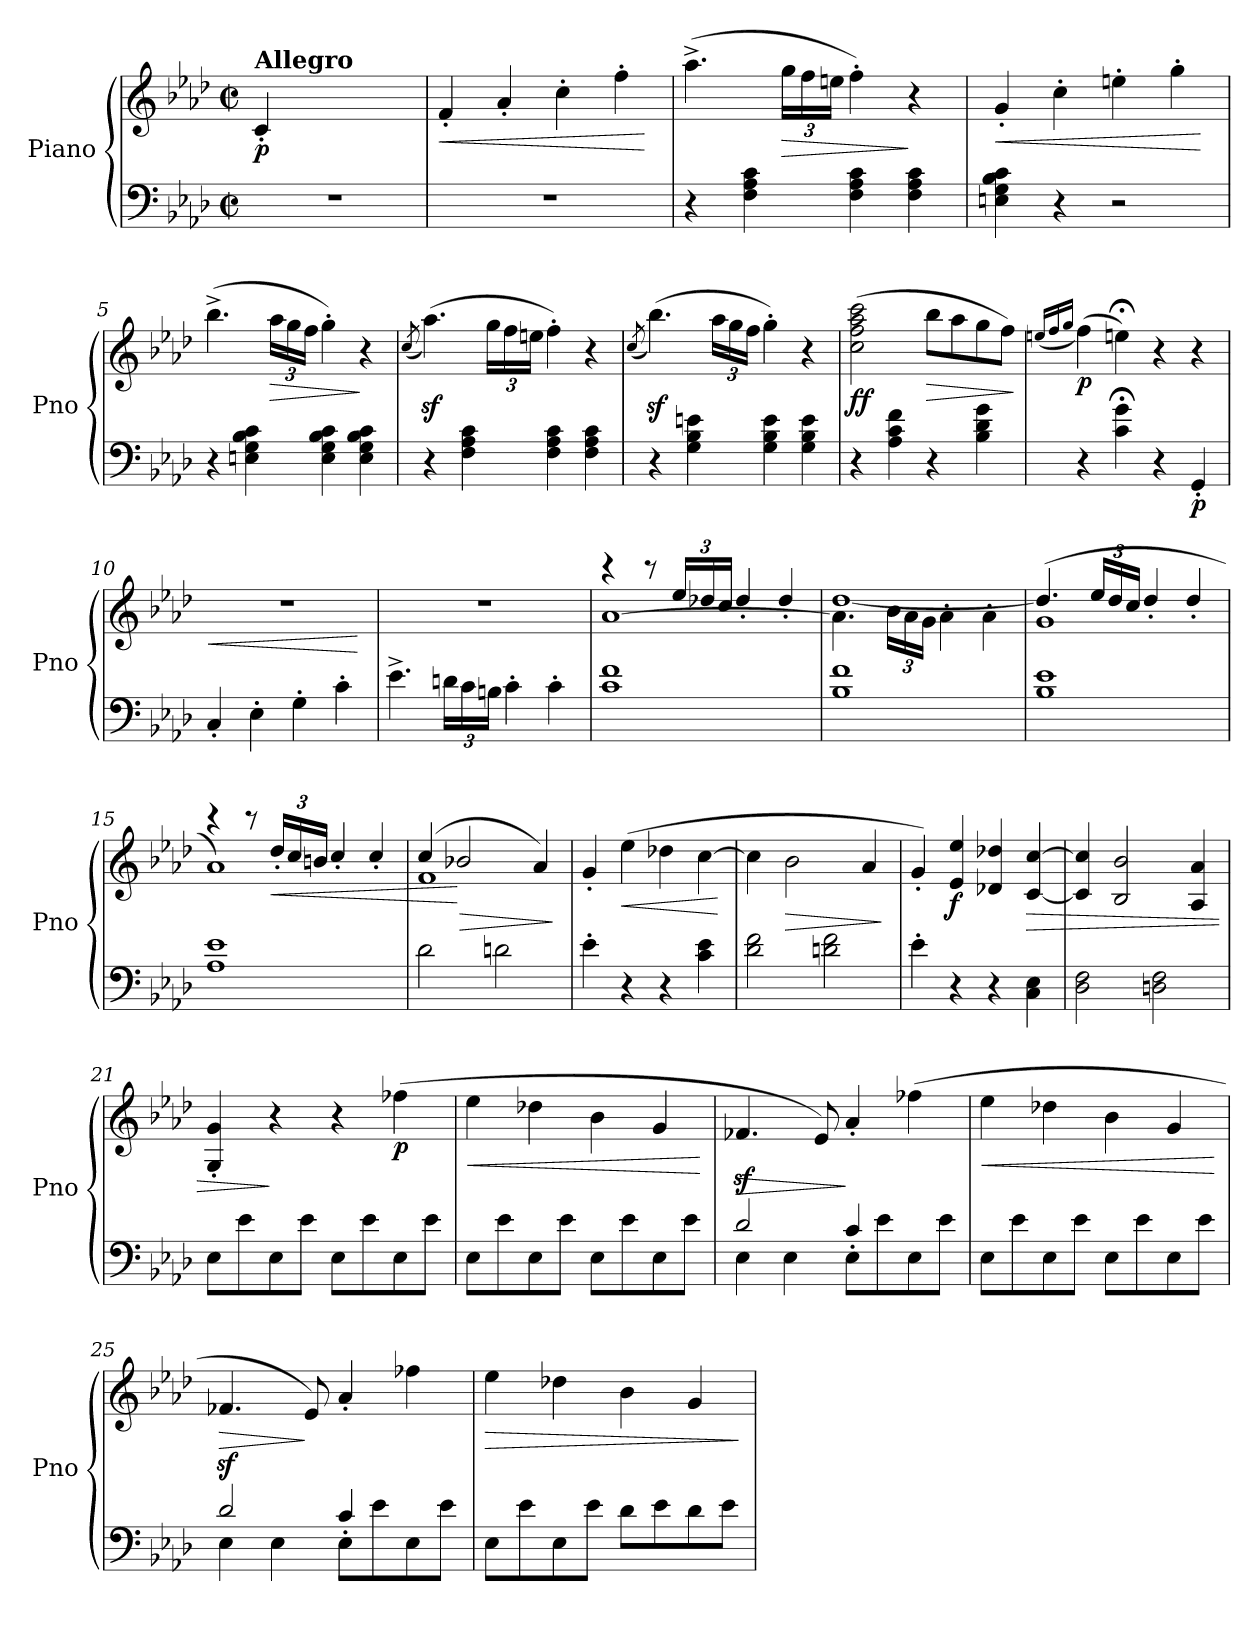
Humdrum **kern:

**kern	**kern	**dynam
*part1	*part1	*part1
*staff2	*staff1	*staff1/2
*I"Piano	*	*
*I'Pno	*	*
*clefF4	*clefG2	*
*k[b-e-a-d-]	*k[b-e-a-d-]	*
*M2/2	*M2/2	*
*met(c|)	*met(c|)	*
=1	=1	=1
!	!LO:TX:a:B:t=Allegro	!
!	!	!LO:DY:b
1r	4c'/	p
.	2.ryy	.
=2	=2	=2
!	!	!LO:HP:b
1r	4f'/	<
.	4a-'/	.
.	4cc'\	.
.	4ff'\	.
.	.	[
=3	=3	=3
4r	(>4.aa-^\	.
4F\ 4A-\ 4c\	.	.
*	*Xbrackettup	*
!	!	!LO:HP:b
.	24gg\LL	>
.	24ff\	.
.	24een\JJ	.
4F\ 4A-\ 4c\	4ff'\)	.
4F\ 4A-\ 4c\	4r	]
=4	=4	=4
!	!	!LO:HP:b
4En\ 4G\ 4B-\ 4c\	4g'/	<
4r	4cc'\	.
2r	4een'\	.
.	4gg'\	.
.	.	[
=5	=5	=5
4r	(>4.bb-^\	.
4En\ 4G\ 4B-\ 4c\	.	.
!	!	!LO:HP:b
.	24aa-\LL	>
.	24gg\	.
.	24ff\JJ	.
4E\ 4G\ 4B-\ 4c\	4gg'\)	.
4E\ 4G\ 4B-\ 4c\	4r	]
=6	=6	=6
.	(>8qcc/	.
4r	(>4.aa-z<\)	.
4F\ 4A-\ 4c\	.	.
.	24gg\LL	.
.	24ff\	.
.	24een\JJ	.
4F\ 4A-\ 4c\	4ff'\)	.
4F\ 4A-\ 4c\	4r	.
!!LO:LB:g=z
=7	=7	=7
.	(>8qcc/	.
4r	(>4.bb-z<\)	.
4G\ 4B-\ 4en\	.	.
.	24aa-\LL	.
.	24gg\	.
.	24ff\JJ	.
4G\ 4B-\ 4e\	4gg'\)	.
4G\ 4B-\ 4e\	4r	.
=8	=8	=8
!	!	!LO:DY:b
4r	(>2cc\ 2ff\ 2aa-\ 2ccc\	ff
4A-\ 4c\ 4f\	.	.
!	!	!LO:HP:b
4r	8bb-\L	>
.	8aa-\	.
4B-\ 4d-\ 4g\	8gg\	.
.	8ff\J)	.
.	.	]
=9	=9	=9
.	(<16qeen/LL	.
.	16qff/	.
.	16qgg/JJ	.
!	!	!LO:DY:b
4r	(>4ff\)	p
4c\; 4g\;	4ee;<\)	.
4r	4r	.
!	!	!LO:DY:b=2
4GG'/	4r	p
=10	=10	=10
!	!	!LO:HP:b
4C'/	1r	<
4E-'\	.	.
4G'\	.	.
4c'\	.	.
.	.	[
=11	=11	=11
4.e-^\	1r	.
*Xbrackettup	*	*
24dn\LL	.	.
24c\	.	.
24Bn\JJ	.	.
4c'\	.	.
4c'\	.	.
!!LO:LB:g=z
=12	=12	=12
*	*^	*
1c 1f	[1a-	4rccc	.
.	.	8rccc	.
.	.	24ee-/LL	.
.	.	24dd-X/	.
.	.	24cc/JJ	.
.	.	4dd-'/	.
.	.	4dd-'/	.
!!LO:LB:g=z	!!
=13	=13	=13	=13
1B- 1f	4.a-\]	[1dd-	.
.	24b-\LL	.	.
.	24a-\	.	.
.	24g\JJ	.	.
.	4a-'\	.	.
.	4a-'\	.	.
=14	=14	=14	=14
1B- 1e-	(>1g	4.dd-/]	.
.	.	24ee-/LL	.
.	.	24dd-/	.
.	.	24cc/JJ	.
.	.	4dd-'/	.
.	.	4dd-'/	.
=15	=15	=15	=15
1A- 1e-	1a-)	4rccc	.
.	.	8rccc	.
!	!	!	!LO:HP:b
.	.	24dd-'/LL	<
.	.	24cc/	.
.	.	24bn/JJ	.
.	.	4cc'/	.
.	.	4cc'/	.
=16	=16	=16	=16
2d-\	(>4cc/	1f	.
!	!	!	!LO:HP:n=1:b
.	2b-X/	.	[ >
2dn\	.	.	.
.	4a-/)	.	.
*	*v	*v	*
.	.	]
=17	=17	=17
4e-'\	4g'/	.
!	!	!LO:HP:b
4r	(>4ee-\	<
4r	4dd-X\	.
4c\ 4e-\	[4cc\	.
.	.	[
=18	=18	=18
2d-\ 2f\	4cc\]	.
!	!	!LO:HP:b
.	2b-\	>
2dn\ 2f\	.	.
.	4a-/	.
.	.	]
!!LO:LB:g=z
=19	=19	=19
4e-'\	4g'/)	.
!	!	!LO:DY:b
4r	4e-/ 4ee-/	f
4r	4d-X/ 4dd-X/	.
!	!	!LO:HP:b
4C\ 4E-\	[4c/ [4cc/	>
=20	=20	=20
2D-\ 2F\	4c/] 4cc/]	.
.	2B-/ 2b-/	.
2Dn\ 2F\	.	.
.	4A-/ 4a-/	.
!!LO:LB:g=z
=21	=21	=21
8E-\L	4G/' 4g/'	.
8e-\	.	.
8E-\	4r	]
8e-\J	.	.
8E-\L	4r	.
8e-\	.	.
!	!	!LO:DY:b
8E-\	(>4ff-X\	p
8e-\J	.	.
=22	=22	=22
!	!	!LO:HP:b
8E-\L	4ee-\	<
8e-\	.	.
8E-\	4dd-X\	.
8e-\J	.	.
8E-\L	4b-\	.
8e-\	.	.
8E-\	4g/	.
8e-\J	.	.
.	.	[
=23	=23	=23
*^	*	*
!	!	!	!LO:HP:b
4E-\	2d-/	4.f-Xz</	>
4E-\	.	.	.
.	.	8e-/)	.
8E-\L	4c'/	4a-'/	]
8e-\	.	.	.
8E-\	4ryy	(>4ff-X\	.
8e-\J	.	.	.
*v	*v	*	*
=24	=24	=24
!	!	!LO:HP:b
8E-\L	4ee-\	<
8e-\	.	.
8E-\	4dd-X\	.
8e-\J	.	.
8E-\L	4b-\	.
8e-\	.	.
8E-\	4g/	.
8e-\J	.	.
.	.	[
=25	=25	=25
*^	*	*
!	!	!	!LO:HP:b
4E-\	2d-/	4.f-Xz</	>
4E-\	.	.	.
.	.	8e-/)	]
8E-\L	4c'/	4a-'/	.
8e-\	.	.	.
8E-\	4ryy	4ff-X\	.
8e-\J	.	.	.
*v	*v	*	*
!!LO:PB:g=z
=26	=26	=26
!	!	!LO:HP:b
8E-\L	4ee-\	>
8e-\	.	.
8E-\	4dd-X\	.
8e-\J	.	.
8d-\L	4b-\	.
8e-\	.	.
8d-\	4g/	.
8e-\J	.	.
.	.	]
=	=	=
*-	*-	*-
